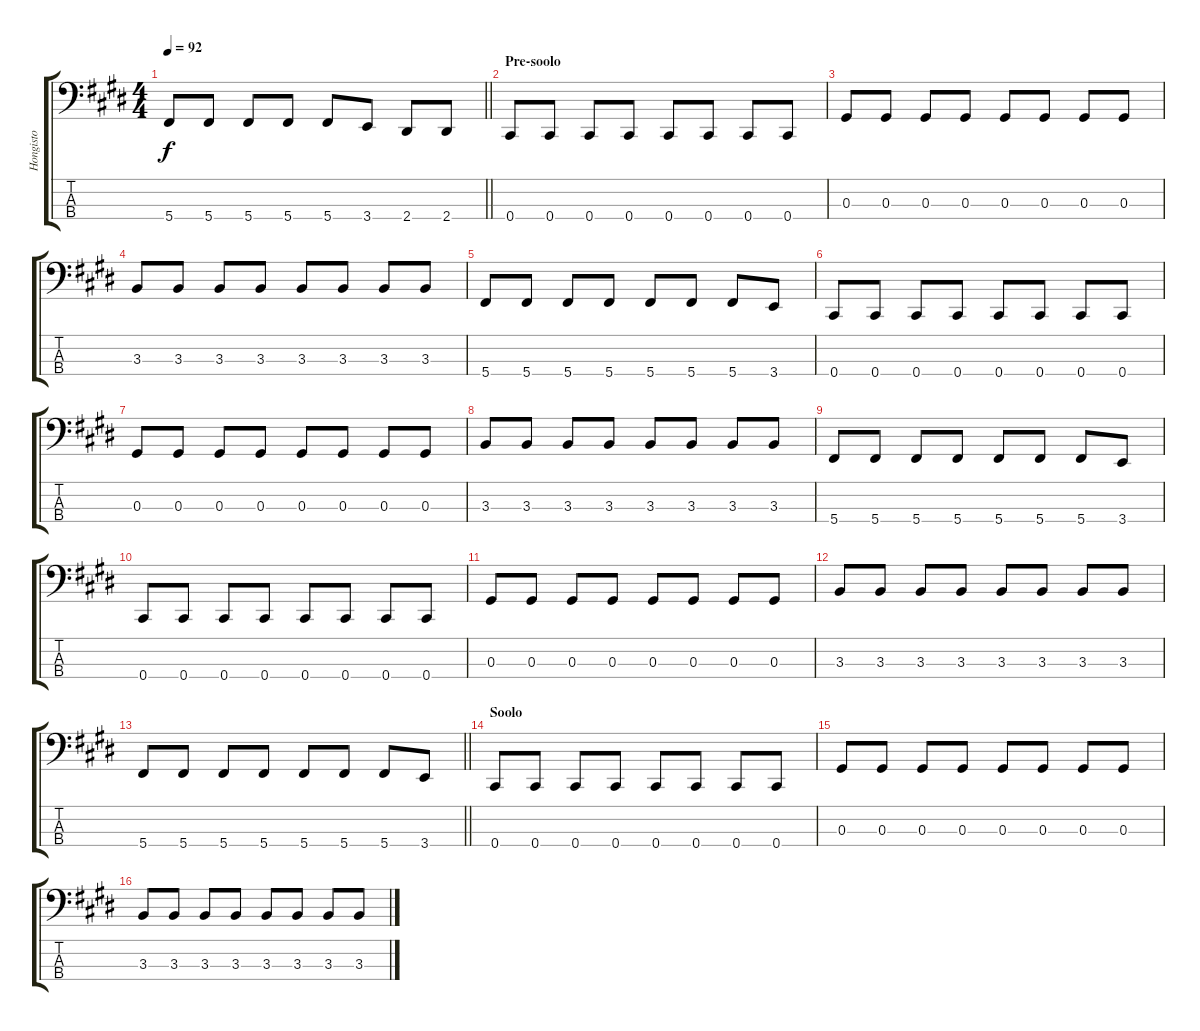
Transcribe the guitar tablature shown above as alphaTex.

\track ("Hongisto" "Hongisto") {instrument electricbassfinger}
\staff {score tabs}
\tuning (Gb2 Db2 Ab1 Db1) {hide}
\ts (4 4)
\tempo 92
\clef f4
\barLineRight lightlight
\ks c#minor
5.4.8{dy f} 5.4.8 5.4.8 5.4.8 5.4.8 3.4.8 2.4.8 2.4.8 |
\section ("" "Pre-soolo")
0.4.8 0.4.8 0.4.8 0.4.8 0.4.8 0.4.8 0.4.8 0.4.8 |
0.3.8 0.3.8 0.3.8 0.3.8 0.3.8 0.3.8 0.3.8 0.3.8 |
3.3.8 3.3.8 3.3.8 3.3.8 3.3.8 3.3.8 3.3.8 3.3.8 |
5.4.8 5.4.8 5.4.8 5.4.8 5.4.8 5.4.8 5.4.8 3.4.8 |
0.4.8 0.4.8 0.4.8 0.4.8 0.4.8 0.4.8 0.4.8 0.4.8 |
0.3.8 0.3.8 0.3.8 0.3.8 0.3.8 0.3.8 0.3.8 0.3.8 |
3.3.8 3.3.8 3.3.8 3.3.8 3.3.8 3.3.8 3.3.8 3.3.8 |
5.4.8 5.4.8 5.4.8 5.4.8 5.4.8 5.4.8 5.4.8 3.4.8 |
0.4.8 0.4.8 0.4.8 0.4.8 0.4.8 0.4.8 0.4.8 0.4.8 |
0.3.8 0.3.8 0.3.8 0.3.8 0.3.8 0.3.8 0.3.8 0.3.8 |
3.3.8 3.3.8 3.3.8 3.3.8 3.3.8 3.3.8 3.3.8 3.3.8 |
\barLineRight lightlight
5.4.8 5.4.8 5.4.8 5.4.8 5.4.8 5.4.8 5.4.8 3.4.8 |
\section ("" "Soolo")
0.4.8 0.4.8 0.4.8 0.4.8 0.4.8 0.4.8 0.4.8 0.4.8 |
0.3.8 0.3.8 0.3.8 0.3.8 0.3.8 0.3.8 0.3.8 0.3.8 |
3.3.8 3.3.8 3.3.8 3.3.8 3.3.8 3.3.8 3.3.8 3.3.8
